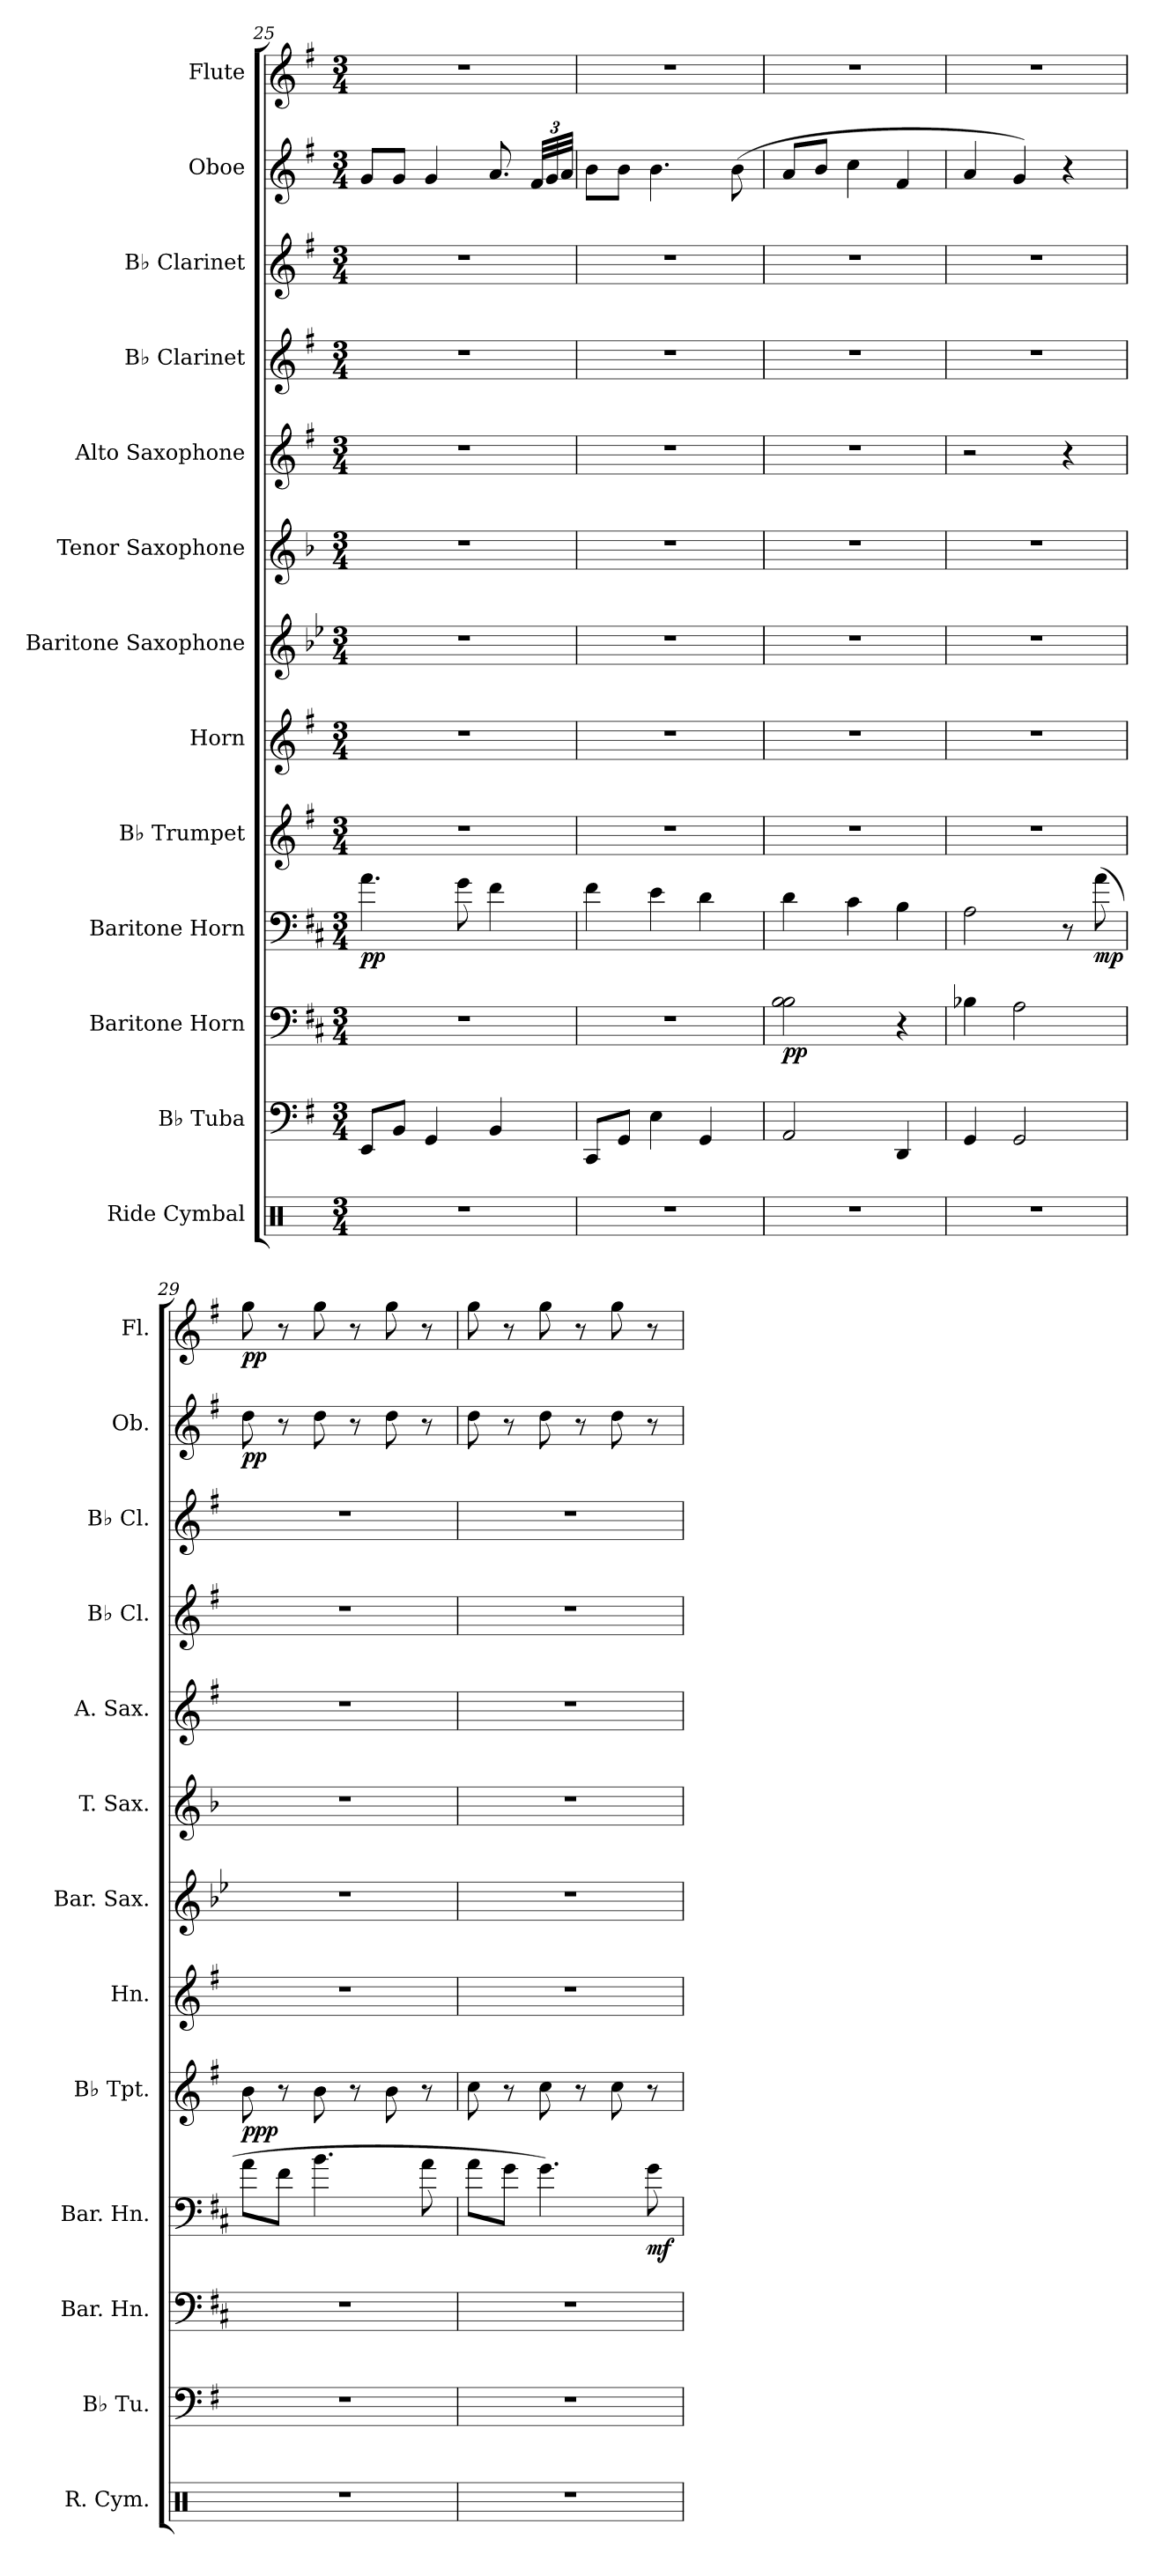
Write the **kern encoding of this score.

**kern	**kern	**kern	**dynam	**kern	**dynam	**kern	**dynam	**kern	**kern	**kern	**kern	**kern	**kern	**kern	**dynam	**kern	**dynam
*part13	*part12	*part11	*part11	*part10	*part10	*part9	*part9	*part8	*part7	*part6	*part5	*part4	*part3	*part2	*part2	*part1	*part1
*staff13	*staff12	*staff11	*staff11	*staff10	*staff10	*staff9	*staff9	*staff8	*staff7	*staff6	*staff5	*staff4	*staff3	*staff2	*staff2	*staff1	*staff1
*I"Ride Cymbal	*I"B♭ Tuba	*I"Baritone Horn	*	*I"Baritone Horn	*	*I"B♭ Trumpet	*	*I"Horn	*I"Baritone Saxophone	*I"Tenor Saxophone	*I"Alto Saxophone	*I"B♭ Clarinet	*I"B♭ Clarinet	*I"Oboe	*	*I"Flute	*
*I'R. Cym.	*I'B♭ Tu.	*I'Bar. Hn.	*	*I'Bar. Hn.	*	*I'B♭ Tpt.	*	*I'Hn.	*I'Bar. Sax.	*I'T. Sax.	*I'A. Sax.	*I'B♭ Cl.	*I'B♭ Cl.	*I'Ob.	*	*I'Fl.	*
*clefX	*clefF4	*clefF4	*	*clefF4	*	*clefG2	*	*clefG2	*clefG2	*clefG2	*clefG2	*clefG2	*clefG2	*clefG2	*	*clefG2	*
*	*	*ITrd4c7	*	*ITrd4c7	*	*ITrd1c2	*	*ITrd4c7	*ITrd12c21	*ITrd8c14	*ITrd5c9	*ITrd1c2	*ITrd1c2	*	*	*	*
*k[]	*k[f#]	*k[f#]	*	*k[f#]	*	*k[b-]	*	*k[]	*k[b-e-]	*k[b-]	*k[b-e-]	*k[b-]	*k[b-]	*k[f#]	*	*k[f#]	*
*C:	*G:	*G:	*	*G:	*	*F:	*	*C:	*B-:	*F:	*B-:	*F:	*F:	*G:	*	*G:	*
*M3/4	*M3/4	*M3/4	*	*M3/4	*	*M3/4	*	*M3/4	*M3/4	*M3/4	*M3/4	*M3/4	*M3/4	*M3/4	*	*M3/4	*
=25	=25	=25	=25	=25	=25	=25	=25	=25	=25	=25	=25	=25	=25	=25	=25	=25	=25
!	!	!	!	!	!LO:DY:b	!	!	!	!	!	!	!	!	!	!	!	!
2.r	8EE/L	2.r	.	4.d\	pp	2.r	.	2.r	2.r	2.r	2.r	2.r	2.r	8g/L	.	2.r	.
.	8BB/J	.	.	.	.	.	.	.	.	.	.	.	.	8g/J	.	.	.
.	4GG/	.	.	.	.	.	.	.	.	.	.	.	.	4g/	.	.	.
.	.	.	.	8c\	.	.	.	.	.	.	.	.	.	.	.	.	.
.	4BB/	.	.	4B\	.	.	.	.	.	.	.	.	.	8.a/	.	.	.
*	*	*	*	*	*	*	*	*	*	*	*	*	*	*Xbrackettup	*	*	*
.	.	.	.	.	.	.	.	.	.	.	.	.	.	48f#/LLL	.	.	.
.	.	.	.	.	.	.	.	.	.	.	.	.	.	48g/	.	.	.
.	.	.	.	.	.	.	.	.	.	.	.	.	.	48a/JJJ	.	.	.
=26	=26	=26	=26	=26	=26	=26	=26	=26	=26	=26	=26	=26	=26	=26	=26	=26	=26
2.r	8CC/L	2.r	.	4B\	.	2.r	.	2.r	2.r	2.r	2.r	2.r	2.r	8b\L	.	2.r	.
.	8GG/J	.	.	.	.	.	.	.	.	.	.	.	.	8b\J	.	.	.
.	4E\	.	.	4A\	.	.	.	.	.	.	.	.	.	4.b\	.	.	.
.	4GG/	.	.	4G\	.	.	.	.	.	.	.	.	.	.	.	.	.
.	.	.	.	.	.	.	.	.	.	.	.	.	.	(8b\	.	.	.
=27	=27	=27	=27	=27	=27	=27	=27	=27	=27	=27	=27	=27	=27	=27	=27	=27	=27
!	!	!	!LO:DY:b	!	!	!	!	!	!	!	!	!	!	!	!	!	!
2.r	2AA/	2E\ 2E\	pp	4G\	.	2.r	.	2.r	2.r	2.r	2.r	2.r	2.r	8a/L	.	2.r	.
.	.	.	.	.	.	.	.	.	.	.	.	.	.	8b/J	.	.	.
.	.	.	.	4F#\	.	.	.	.	.	.	.	.	.	4cc\	.	.	.
.	4DD/	4r	.	4E\	.	.	.	.	.	.	.	.	.	4f#/	.	.	.
=28	=28	=28	=28	=28	=28	=28	=28	=28	=28	=28	=28	=28	=28	=28	=28	=28	=28
2.r	4GG/	4E-X\	.	2D\	.	2.r	.	2.r	2.r	2.r	2r	2.r	2.r	4a/	.	2.r	.
.	2GG/	2D\	.	.	.	.	.	.	.	.	.	.	.	4g/)	.	.	.
.	.	.	.	8r	.	.	.	.	.	.	4r	.	.	4r	.	.	.
!	!	!	!	!	!LO:DY:b	!	!	!	!	!	!	!	!	!	!	!	!
.	.	.	.	(8d\	mp	.	.	.	.	.	.	.	.	.	.	.	.
=29	=29	=29	=29	=29	=29	=29	=29	=29	=29	=29	=29	=29	=29	=29	=29	=29	=29
!	!	!	!	!	!	!	!LO:DY:b	!	!	!	!	!	!	!	!LO:DY:b	!	!LO:DY:b
2.r	2.r	2.r	.	8d\L	.	8a\	ppp	2.r	2.r	2.r	2.r	2.r	2.r	8dd\	pp	8gg\	pp
.	.	.	.	8B\J	.	8r	.	.	.	.	.	.	.	8r	.	8r	.
.	.	.	.	4.e\	.	8a\	.	.	.	.	.	.	.	8dd\	.	8gg\	.
.	.	.	.	.	.	8r	.	.	.	.	.	.	.	8r	.	8r	.
.	.	.	.	.	.	8a\	.	.	.	.	.	.	.	8dd\	.	8gg\	.
.	.	.	.	8d\	.	8r	.	.	.	.	.	.	.	8r	.	8r	.
=30	=30	=30	=30	=30	=30	=30	=30	=30	=30	=30	=30	=30	=30	=30	=30	=30	=30
2.r	2.r	2.r	.	8d\L	.	8b-\	.	2.r	2.r	2.r	2.r	2.r	2.r	8dd\	.	8gg\	.
.	.	.	.	8c\J	.	8r	.	.	.	.	.	.	.	8r	.	8r	.
.	.	.	.	4.c\)	.	8b-\	.	.	.	.	.	.	.	8dd\	.	8gg\	.
.	.	.	.	.	.	8r	.	.	.	.	.	.	.	8r	.	8r	.
.	.	.	.	.	.	8b-\	.	.	.	.	.	.	.	8dd\	.	8gg\	.
!	!	!	!	!	!LO:DY:b	!	!	!	!	!	!	!	!	!	!	!	!
.	.	.	.	8c\	mf	8r	.	.	.	.	.	.	.	8r	.	8r	.
=	=	=	=	=	=	=	=	=	=	=	=	=	=	=	=	=	=
*-	*-	*-	*-	*-	*-	*-	*-	*-	*-	*-	*-	*-	*-	*-	*-	*-	*-
